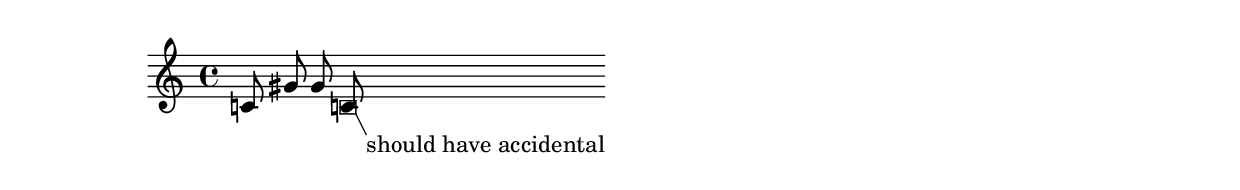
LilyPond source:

\version "2.23.4"

\header {
  texidoc = "@code{\cadenzaOn} should not confuse the
@code{dodecaphonic-no-repeat} accidental style.
In this test, the second C should have a printed
accidental since it is not immediately repeated."
}

\new Voice \with {
  \consists Balloon_engraver
}
\relative {
  \accidentalStyle Score.dodecaphonic-no-repeat
  \cadenzaOn
  c'8 gis' gis
  \balloonGrobText NoteHead #'(1 . -2) "should have accidental"
  c,
}
